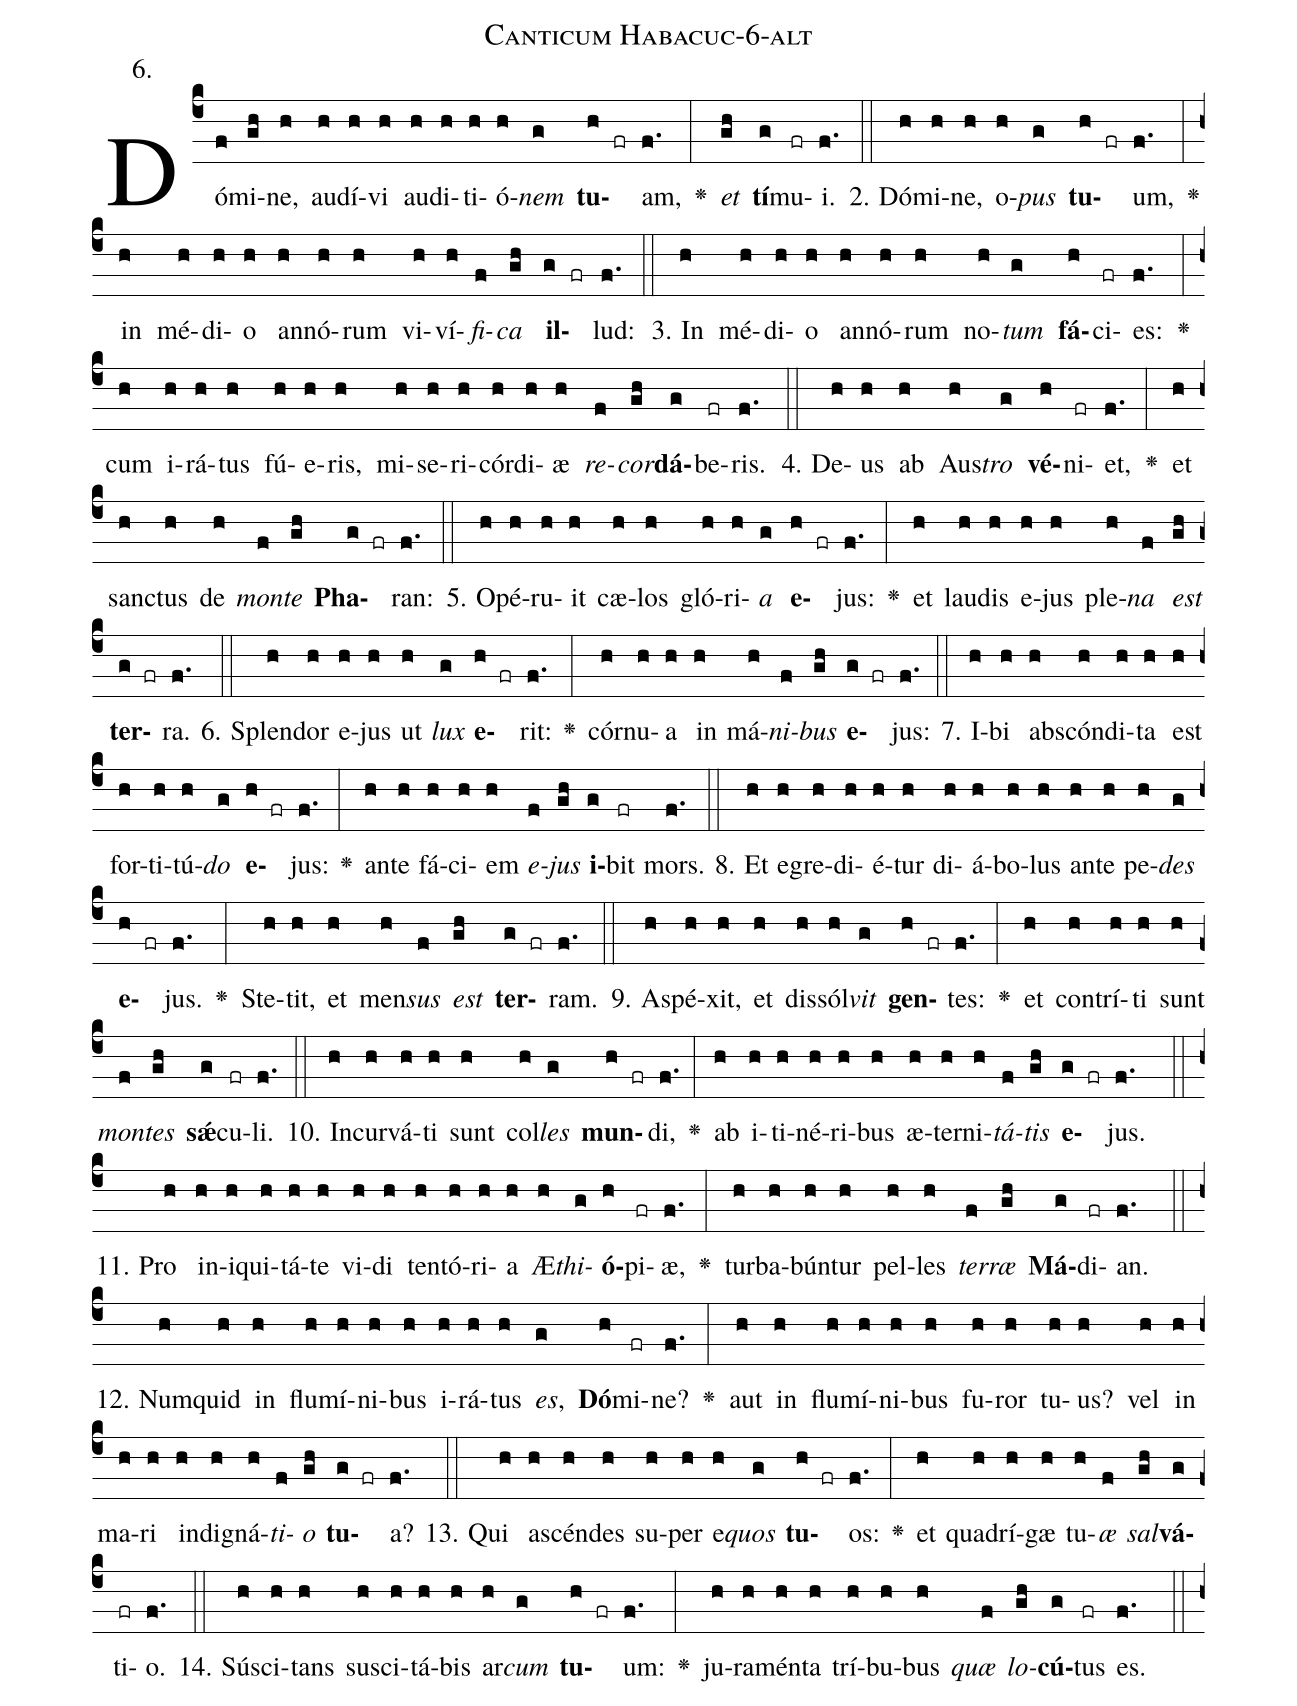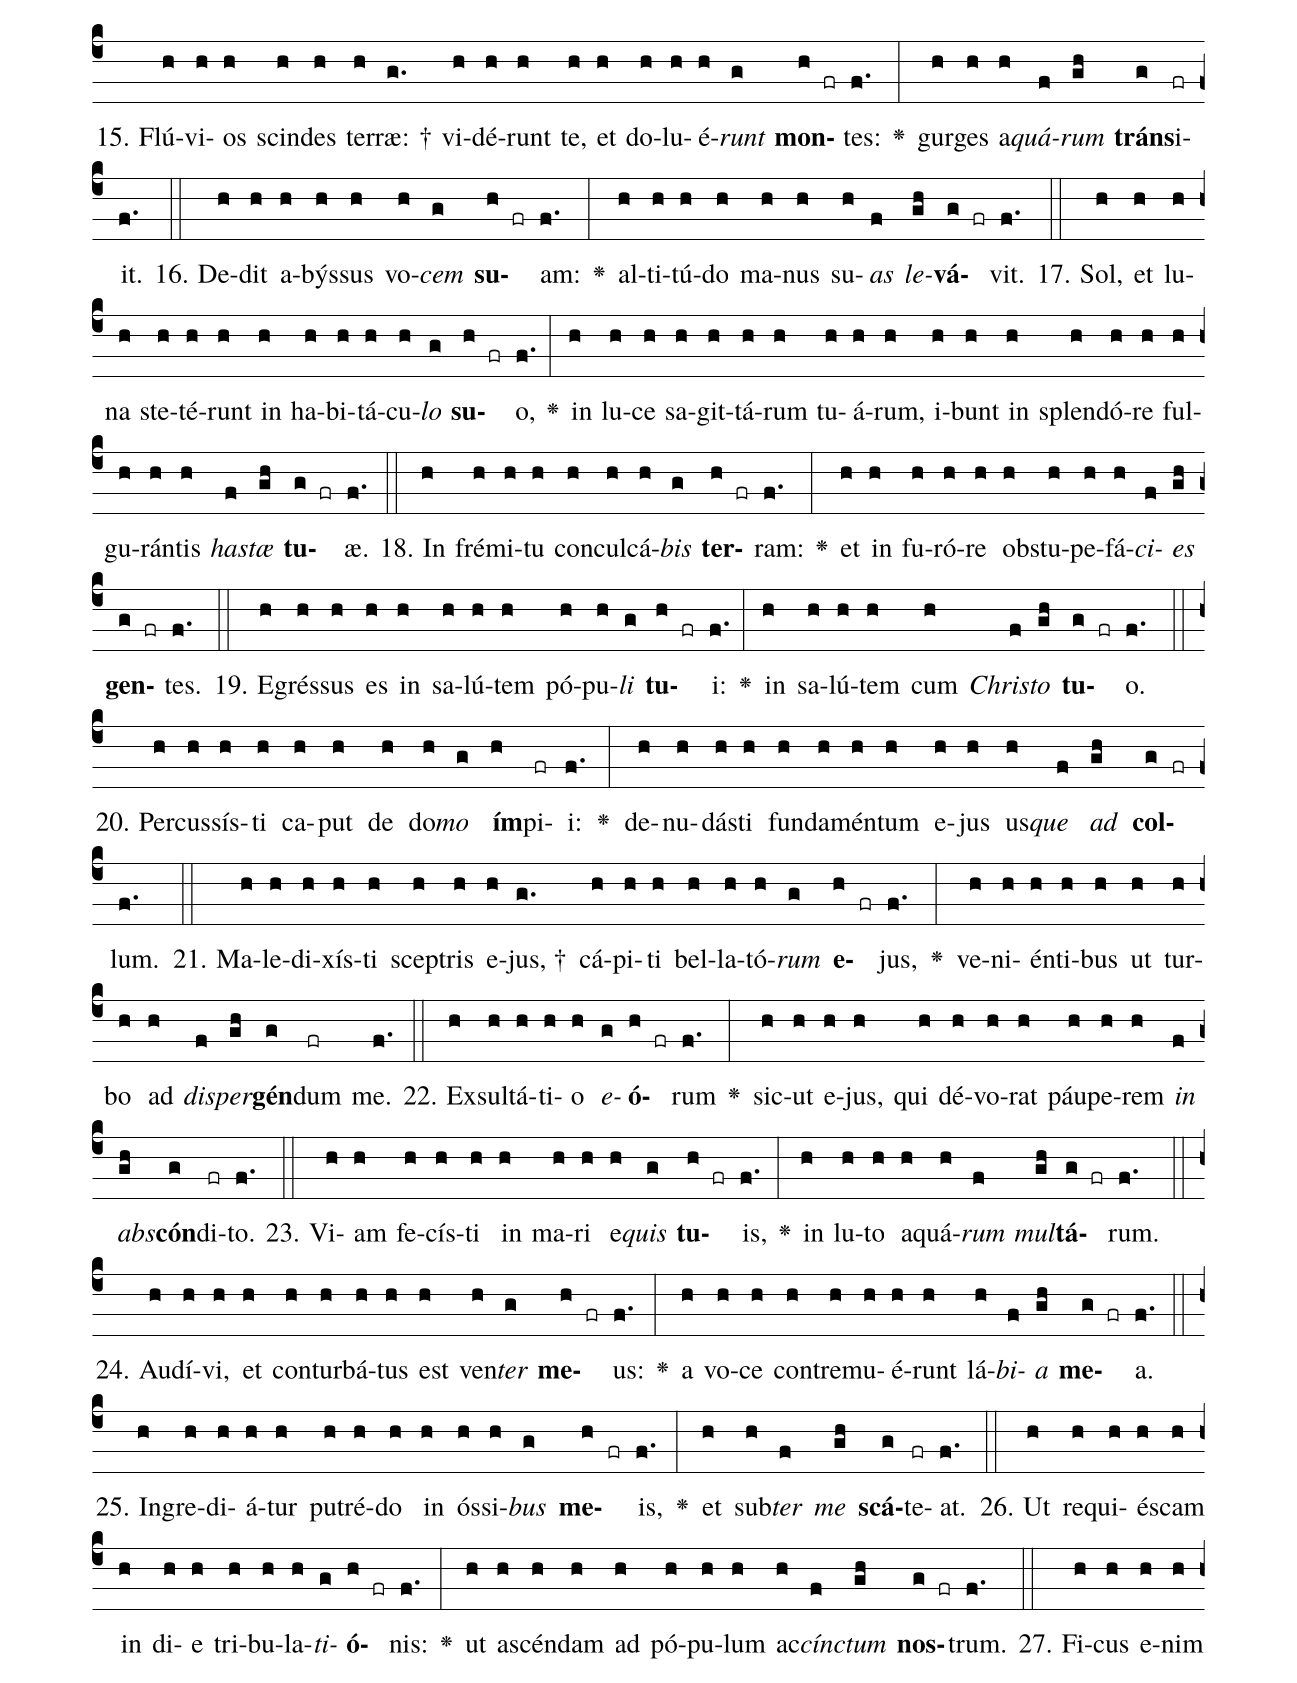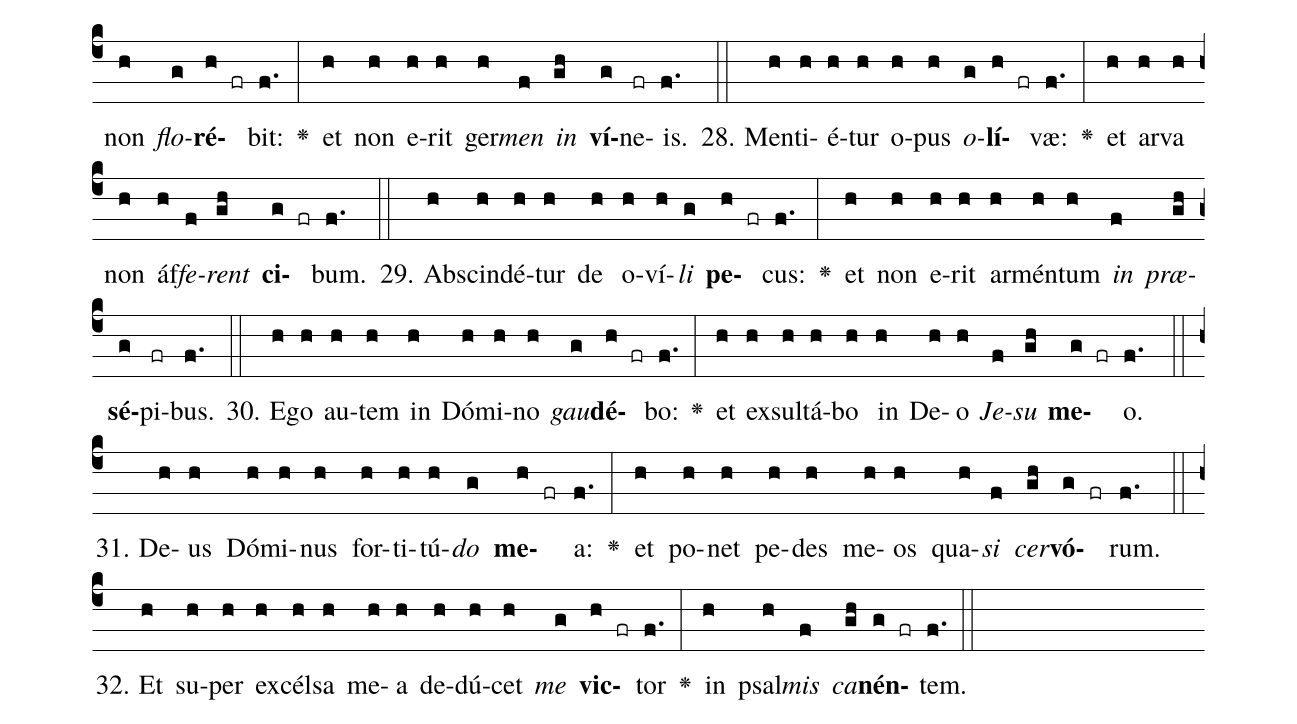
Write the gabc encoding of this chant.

name: Canticum Habacuc-6-alt;
annotation: 6.;
%%
(c4)Dó(f)mi(gh)ne,(h) au(h)dí(h)vi(h) au(h)di(h)ti(h)ó(h)<i>nem</i>(g) <b>tu</b>(h fr)am,(f.) <v>\greheightstar</v>(:) <i>et</i>(gh) <b>tí</b>(g)mu(fr)i.(f.) (::)
2. Dó(h)mi(h)ne,(h) o(h)<i>pus</i>(g) <b>tu</b>(h fr)um,(f.) <v>\greheightstar</v>(:) in(h) mé(h)di(h)o(h) an(h)nó(h)rum(h) vi(h)ví(h)<i>fi</i>(f)<i>ca</i>(gh) <b>il</b>(g fr)lud:(f.) (::)
3. In(h) mé(h)di(h)o(h) an(h)nó(h)rum(h) no(h)<i>tum</i>(g) <b>fá</b>(h)ci(fr)es:(f.) <v>\greheightstar</v>(:) cum(h) i(h)rá(h)tus(h) fú(h)e(h)ris,(h) mi(h)se(h)ri(h)cór(h)di(h)æ(h) <i>re</i>(f)<i>cor</i>(gh)<b>dá</b>(g)be(fr)ris.(f.) (::)
4. De(h)us(h) ab(h) Aus(h)<i>tro</i>(g) <b>vé</b>(h)ni(fr)et,(f.) <v>\greheightstar</v>(:) et(h) sanc(h)tus(h) de(h) <i>mon</i>(f)<i>te</i>(gh) <b>Pha</b>(g fr)ran:(f.) (::)
5. O(h)pé(h)ru(h)it(h) cæ(h)los(h) gló(h)ri(h)<i>a</i>(g) <b>e</b>(h fr)jus:(f.) <v>\greheightstar</v>(:) et(h) lau(h)dis(h) e(h)jus(h) ple(h)<i>na</i>(f) <i>est</i>(gh) <b>ter</b>(g fr)ra.(f.) (::)
6. Splen(h)dor(h) e(h)jus(h) ut(h) <i>lux</i>(g) <b>e</b>(h fr)rit:(f.) <v>\greheightstar</v>(:) cór(h)nu(h)a(h) in(h) má(h)<i>ni</i>(f)<i>bus</i>(gh) <b>e</b>(g fr)jus:(f.) (::)
7. I(h)bi(h) abs(h)cón(h)di(h)ta(h) est(h) for(h)ti(h)tú(h)<i>do</i>(g) <b>e</b>(h fr)jus:(f.) <v>\greheightstar</v>(:) an(h)te(h) fá(h)ci(h)em(h) <i>e</i>(f)<i>jus</i>(gh) <b>i</b>(g)bit(fr) mors.(f.) (::)
8. Et(h) e(h)gre(h)di(h)é(h)tur(h) di(h)á(h)bo(h)lus(h) an(h)te(h) pe(h)<i>des</i>(g) <b>e</b>(h fr)jus.(f.) <v>\greheightstar</v>(:) Ste(h)tit,(h) et(h) men(h)<i>sus</i>(f) <i>est</i>(gh) <b>ter</b>(g fr)ram.(f.) (::)
9. A(h)spé(h)xit,(h) et(h) dis(h)sól(h)<i>vit</i>(g) <b>gen</b>(h fr)tes:(f.) <v>\greheightstar</v>(:) et(h) con(h)trí(h)ti(h) sunt(h) <i>mon</i>(f)<i>tes</i>(gh) <b>sǽ</b>(g)cu(fr)li.(f.) (::)
10. In(h)cur(h)vá(h)ti(h) sunt(h) col(h)<i>les</i>(g) <b>mun</b>(h fr)di,(f.) <v>\greheightstar</v>(:) ab(h) i(h)ti(h)né(h)ri(h)bus(h) æ(h)ter(h)ni(h)<i>tá</i>(f)<i>tis</i>(gh) <b>e</b>(g fr)jus.(f.) (::)
11. Pro(h) in(h)i(h)qui(h)tá(h)te(h) vi(h)di(h) ten(h)tó(h)ri(h)a(h) Æ(h)<i>thi</i>(g)<b>ó</b>(h)pi(fr)æ,(f.) <v>\greheightstar</v>(:) tur(h)ba(h)bún(h)tur(h) pel(h)les(h) <i>ter</i>(f)<i>ræ</i>(gh) <b>Má</b>(g)di(fr)an.(f.) (::)
12. Num(h)quid(h) in(h) flu(h)mí(h)ni(h)bus(h) i(h)rá(h)tus(h) <i>es</i>,(g) <b>Dó</b>(h)mi(fr)ne?(f.) <v>\greheightstar</v>(:) aut(h) in(h) flu(h)mí(h)ni(h)bus(h) fu(h)ror(h) tu(h)us?(h) vel(h) in(h) ma(h)ri(h) in(h)di(h)gná(h)<i>ti</i>(f)<i>o</i>(gh) <b>tu</b>(g fr)a?(f.) (::)
13. Qui(h) a(h)scén(h)des(h) su(h)per(h) e(h)<i>quos</i>(g) <b>tu</b>(h fr)os:(f.) <v>\greheightstar</v>(:) et(h) qua(h)drí(h)gæ(h) tu(h)<i>æ</i>(f) <i>sal</i>(gh)<b>vá</b>(g)ti(fr)o.(f.) (::)
14. Sú(h)sci(h)tans(h) su(h)sci(h)tá(h)bis(h) ar(h)<i>cum</i>(g) <b>tu</b>(h fr)um:(f.) <v>\greheightstar</v>(:) ju(h)ra(h)mén(h)ta(h) trí(h)bu(h)bus(h) <i>quæ</i>(f) <i>lo</i>(gh)<b>cú</b>(g)tus(fr) es.(f.) (::)
15. Flú(h)vi(h)os(h) scin(h)des(h) ter(h)ræ: †(g.) vi(h)dé(h)runt(h) te,(h) et(h) do(h)lu(h)é(h)<i>runt</i>(g) <b>mon</b>(h fr)tes:(f.) <v>\greheightstar</v>(:) gur(h)ges(h) a(h)<i>quá</i>(f)<i>rum</i>(gh) <b>tráns</b>(g)i(fr)it.(f.) (::)
16. De(h)dit(h) a(h)býs(h)sus(h) vo(h)<i>cem</i>(g) <b>su</b>(h fr)am:(f.) <v>\greheightstar</v>(:) al(h)ti(h)tú(h)do(h) ma(h)nus(h) su(h)<i>as</i>(f) <i>le</i>(gh)<b>vá</b>(g fr)vit.(f.) (::)
17. Sol,(h) et(h) lu(h)na(h) ste(h)té(h)runt(h) in(h) ha(h)bi(h)tá(h)cu(h)<i>lo</i>(g) <b>su</b>(h fr)o,(f.) <v>\greheightstar</v>(:) in(h) lu(h)ce(h) sa(h)git(h)tá(h)rum(h) tu(h)á(h)rum,(h) i(h)bunt(h) in(h) splen(h)dó(h)re(h) ful(h)gu(h)rán(h)tis(h) <i>has</i>(f)<i>tæ</i>(gh) <b>tu</b>(g fr)æ.(f.) (::)
18. In(h) fré(h)mi(h)tu(h) con(h)cul(h)cá(h)<i>bis</i>(g) <b>ter</b>(h fr)ram:(f.) <v>\greheightstar</v>(:) et(h) in(h) fu(h)ró(h)re(h) ob(h)stu(h)pe(h)fá(h)<i>ci</i>(f)<i>es</i>(gh) <b>gen</b>(g fr)tes.(f.) (::)
19. E(h)grés(h)sus(h) es(h) in(h) sa(h)lú(h)tem(h) pó(h)pu(h)<i>li</i>(g) <b>tu</b>(h fr)i:(f.) <v>\greheightstar</v>(:) in(h) sa(h)lú(h)tem(h) cum(h) <i>Chris</i>(f)<i>to</i>(gh) <b>tu</b>(g fr)o.(f.) (::)
20. Per(h)cus(h)sís(h)ti(h) ca(h)put(h) de(h) do(h)<i>mo</i>(g) <b>ím</b>(h)pi(fr)i:(f.) <v>\greheightstar</v>(:) de(h)nu(h)dás(h)ti(h) fun(h)da(h)mén(h)tum(h) e(h)jus(h) us(h)<i>que</i>(f) <i>ad</i>(gh) <b>col</b>(g fr)lum.(f.) (::)
21. Ma(h)le(h)di(h)xís(h)ti(h) scep(h)tris(h) e(h)jus, †(g.) cá(h)pi(h)ti(h) bel(h)la(h)tó(h)<i>rum</i>(g) <b>e</b>(h fr)jus,(f.) <v>\greheightstar</v>(:) ve(h)ni(h)én(h)ti(h)bus(h) ut(h) tur(h)bo(h) ad(h) <i>di</i>(f)<i>sper</i>(gh)<b>gén</b>(g)dum(fr) me.(f.) (::)
22. Ex(h)sul(h)tá(h)ti(h)o(h) <i>e</i>(g)<b>ó</b>(h fr)rum(f.) <v>\greheightstar</v>(:) sic(h)ut(h) e(h)jus,(h) qui(h) dé(h)vo(h)rat(h) páu(h)pe(h)rem(h) <i>in</i>(f) <i>abs</i>(gh)<b>cón</b>(g)di(fr)to.(f.) (::)
23. Vi(h)am(h) fe(h)cís(h)ti(h) in(h) ma(h)ri(h) e(h)<i>quis</i>(g) <b>tu</b>(h fr)is,(f.) <v>\greheightstar</v>(:) in(h) lu(h)to(h) a(h)quá(h)<i>rum</i>(f) <i>mul</i>(gh)<b>tá</b>(g fr)rum.(f.) (::)
24. Au(h)dí(h)vi,(h) et(h) con(h)tur(h)bá(h)tus(h) est(h) ven(h)<i>ter</i>(g) <b>me</b>(h fr)us:(f.) <v>\greheightstar</v>(:) a(h) vo(h)ce(h) con(h)tre(h)mu(h)é(h)runt(h) lá(h)<i>bi</i>(f)<i>a</i>(gh) <b>me</b>(g fr)a.(f.) (::)
25. In(h)gre(h)di(h)á(h)tur(h) pu(h)tré(h)do(h) in(h) ós(h)si(h)<i>bus</i>(g) <b>me</b>(h fr)is,(f.) <v>\greheightstar</v>(:) et(h) sub(h)<i>ter</i>(f) <i>me</i>(gh) <b>scá</b>(g)te(fr)at.(f.) (::)
26. Ut(h) re(h)qui(h)és(h)cam(h) in(h) di(h)e(h) tri(h)bu(h)la(h)<i>ti</i>(g)<b>ó</b>(h fr)nis:(f.) <v>\greheightstar</v>(:) ut(h) a(h)scén(h)dam(h) ad(h) pó(h)pu(h)lum(h) ac(h)<i>cínc</i>(f)<i>tum</i>(gh) <b>nos</b>(g fr)trum.(f.) (::)
27. Fi(h)cus(h) e(h)nim(h) non(h) <i>flo</i>(g)<b>ré</b>(h fr)bit:(f.) <v>\greheightstar</v>(:) et(h) non(h) e(h)rit(h) ger(h)<i>men</i>(f) <i>in</i>(gh) <b>ví</b>(g)ne(fr)is.(f.) (::)
28. Men(h)ti(h)é(h)tur(h) o(h)pus(h) <i>o</i>(g)<b>lí</b>(h fr)væ:(f.) <v>\greheightstar</v>(:) et(h) ar(h)va(h) non(h) áf(h)<i>fe</i>(f)<i>rent</i>(gh) <b>ci</b>(g fr)bum.(f.) (::)
29. Ab(h)scin(h)dé(h)tur(h) de(h) o(h)ví(h)<i>li</i>(g) <b>pe</b>(h fr)cus:(f.) <v>\greheightstar</v>(:) et(h) non(h) e(h)rit(h) ar(h)mén(h)tum(h) <i>in</i>(f) <i>præ</i>(gh)<b>sé</b>(g)pi(fr)bus.(f.) (::)
30. E(h)go(h) au(h)tem(h) in(h) Dó(h)mi(h)no(h) <i>gau</i>(g)<b>dé</b>(h fr)bo:(f.) <v>\greheightstar</v>(:) et(h) ex(h)sul(h)tá(h)bo(h) in(h) De(h)o(h) <i>Je</i>(f)<i>su</i>(gh) <b>me</b>(g fr)o.(f.) (::)
31. De(h)us(h) Dó(h)mi(h)nus(h) for(h)ti(h)tú(h)<i>do</i>(g) <b>me</b>(h fr)a:(f.) <v>\greheightstar</v>(:) et(h) po(h)net(h) pe(h)des(h) me(h)os(h) qua(h)<i>si</i>(f) <i>cer</i>(gh)<b>vó</b>(g fr)rum.(f.) (::)
32. Et(h) su(h)per(h) ex(h)cél(h)sa(h) me(h)a(h) de(h)dú(h)cet(h) <i>me</i>(g) <b>vic</b>(h fr)tor(f.) <v>\greheightstar</v>(:) in(h) psal(h)<i>mis</i>(f) <i>ca</i>(gh)<b>nén</b>(g fr)tem.(f.) (::)
